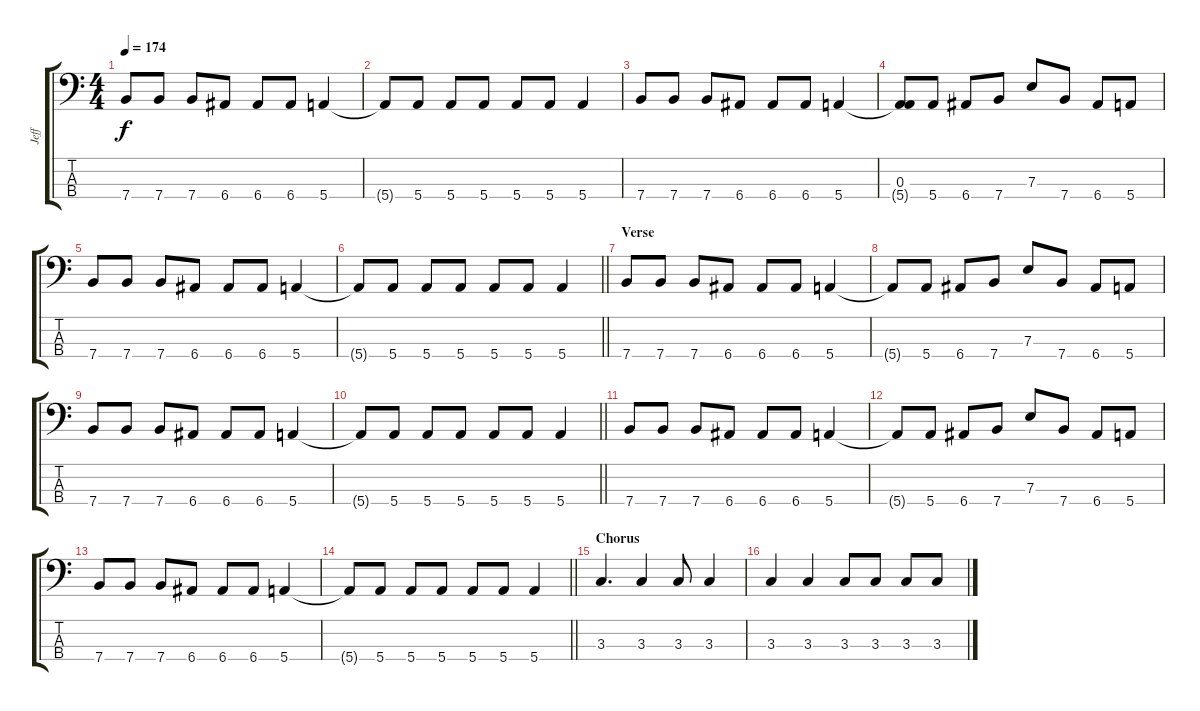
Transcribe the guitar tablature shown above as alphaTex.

\track ("Jeff" "Jeff") {instrument electricbassfinger}
\staff {score tabs}
\tuning (G2 D2 A1 E1) {hide}
\ts (4 4)
\tempo 174
\clef f4
\ks c
7.4.8{dy f} 7.4.8 7.4.8 6.4.8 6.4.8 6.4.8 5.4.4 |
5.4{t}.8 5.4.8 5.4.8 5.4.8 5.4.8 5.4.8 5.4.4 |
7.4.8 7.4.8 7.4.8 6.4.8 6.4.8 6.4.8 5.4.4 |
(0.3 5.4{t}).8 5.4.8 6.4.8 7.4.8 7.3.8 7.4.8 6.4.8 5.4.8 |
7.4.8 7.4.8 7.4.8 6.4.8 6.4.8 6.4.8 5.4.4 |
\barLineRight lightlight
5.4{t}.8 5.4.8 5.4.8 5.4.8 5.4.8 5.4.8 5.4.4 |
\section ("" "Verse")
7.4.8 7.4.8 7.4.8 6.4.8 6.4.8 6.4.8 5.4.4 |
5.4{t}.8 5.4.8 6.4.8 7.4.8 7.3.8 7.4.8 6.4.8 5.4.8 |
7.4.8 7.4.8 7.4.8 6.4.8 6.4.8 6.4.8 5.4.4 |
\barLineRight lightlight
5.4{t}.8 5.4.8 5.4.8 5.4.8 5.4.8 5.4.8 5.4.4 |
7.4.8 7.4.8 7.4.8 6.4.8 6.4.8 6.4.8 5.4.4 |
5.4{t}.8 5.4.8 6.4.8 7.4.8 7.3.8 7.4.8 6.4.8 5.4.8 |
7.4.8 7.4.8 7.4.8 6.4.8 6.4.8 6.4.8 5.4.4 |
\barLineRight lightlight
5.4{t}.8 5.4.8 5.4.8 5.4.8 5.4.8 5.4.8 5.4.4 |
\section ("" "Chorus")
3.3.4{d} 3.3.4 3.3.8 3.3.4 |
3.3.4 3.3.4 3.3.8 3.3.8 3.3.8 3.3.8
